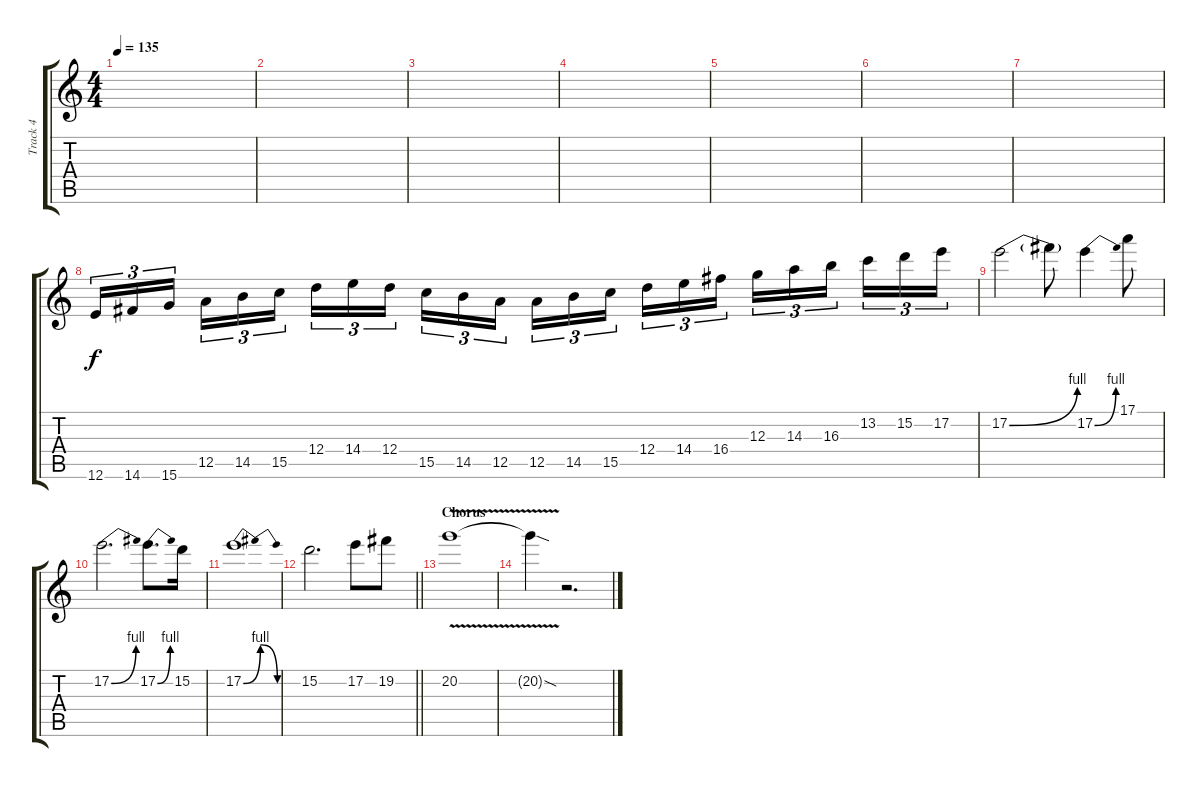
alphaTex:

\track ("Track 4" "Track 4") {instrument distortionguitar}
\staff {score tabs}
\tuning (E4 B3 G3 D3 A2 E2) {hide}
\ts (4 4)
\tempo 135
\clef g2
\ks c
|
|
|
|
|
|
|
12.6.16{tu (3 2)} 14.6.16{tu (3 2)} 15.6.16{tu (3 2) beam splitsecondary} 12.5.16{tu (3 2)} 14.5.16{tu (3 2)} 15.5.16{tu (3 2)} 12.4.16{tu (3 2)} 14.4.16{tu (3 2)} 12.4.16{tu (3 2) beam splitsecondary} 15.5.16{tu (3 2)} 14.5.16{tu (3 2)} 12.5.16{tu (3 2)} 12.5.16{tu (3 2)} 14.5.16{tu (3 2)} 15.5.16{tu (3 2) beam splitsecondary} 12.4.16{tu (3 2)} 14.4.16{tu (3 2)} 16.4.16{tu (3 2)} 12.3.16{tu (3 2)} 14.3.16{tu (3 2)} 16.3.16{tu (3 2) beam splitsecondary} 13.2.16{tu (3 2)} 15.2.16{tu (3 2)} 17.2.16{tu (3 2)} |
17.2{be (bend 0 0 60 4)}.2 17.2{t}.8 17.2{be (bend 0 0 60 4)}.4 17.1.8 |
17.2{be (bend 0 0 60 4)}.2{d} 17.2{be (bend 0 0 60 4)}.8{d} 15.2.16 |
17.2{be (bendrelease 0 0 15 4 55 4 60 0)}.1 |
\barLineRight lightlight
15.2.2{d} 17.2.8 19.2.8 |
\section ("" "Chorus")
20.2{v}.1 |
20.2{sod t}.4 r.2{d}
